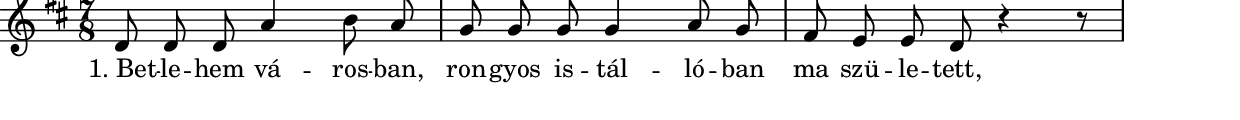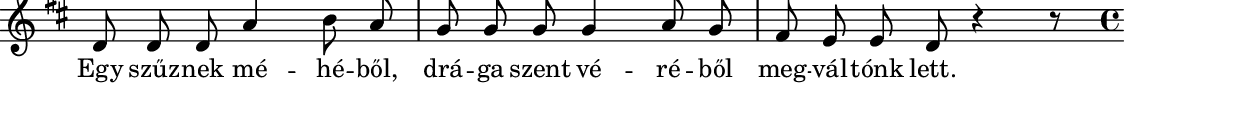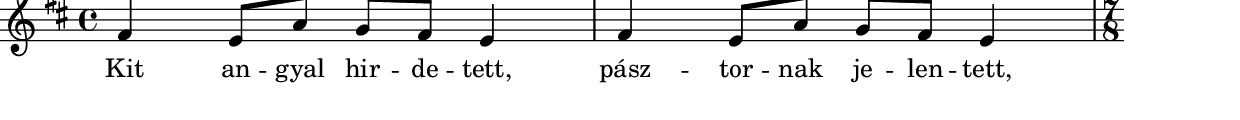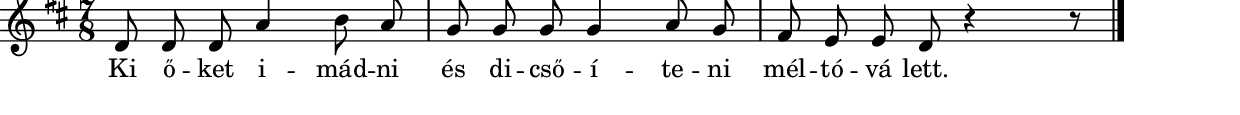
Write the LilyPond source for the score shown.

% MusicXML to Lilypond converter by Kovi

szovegAAA = \lyricmode {  "1. Bet" -- "le" -- "hem" "vá" -- "ros" -- "ban," "ron" -- "gyos" "is" -- "tál" -- "ló" -- "ban" "ma" "szü" -- "le" -- "tett," "Egy" "szűz" -- "nek" "mé" -- "hé" -- "ből," "drá" -- "ga" "szent" "vé" -- "ré" -- "ből" "meg" -- "vál" -- "tónk" "lett." "Kit" "an" -- "gyal" "hir" -- "de" -- "tett," "pász" -- "tor" -- "nak" "je" -- "len" -- "tett," "Ki" "ő" -- "ket" "i" -- "mád" -- "ni" "és" "di" -- "cső" -- "í" -- "te" -- "ni" "mél" -- "tó" -- "vá" "lett."  }

% Analyzing...
% 1 parts
% 1 Staff
% forceBassClefActive = 
melody = {
% 66 notes in the part
% 1 voices

\new Staff
\new Voice {
% 66 notes
% 11 mesaures

% Measure 1
\clef "treble"
\key d \major
\time 7/8 
d'8 d'8 d'8 a'4 b'8 a'8 
% Measure 2
g'8 g'8 g'8 g'4 a'8 g'8 
% Measure 3
fis'8 e'8 e'8 d'8 r4 r8 
% Measure 4
\break
d'8 d'8 d'8 a'4 b'8 a'8 
% Measure 5
g'8 g'8 g'8 g'4 a'8 g'8 
% Measure 6
fis'8 e'8 e'8 d'8 r4 r8 \bar ":|" 
% Measure 7
\break
\time 4/4 
fis'4 e'8 a'8 g'8 fis'8 e'4 
% Measure 8
fis'4 e'8 a'8 g'8 fis'8 e'4 
% Measure 9
\break
\time 7/8 
d'8 d'8 d'8 a'4 b'8 a'8 
% Measure 10
g'8 g'8 g'8 g'4 a'8 g'8 
% Measure 11
fis'8 e'8 e'8 d'8 r4 r8 \bar "|." 
} % voice
\addlyrics { \szovegAAA }

} % melody


harmonies = \chordmode {
% 16 chords
\germanChords
d4 s4 s4 s8 g4 s4 s4 s8 a4 s8 d4 s4 d4 s4 s4 s8 g4 s4 s4 s8 a4 s8 d4 s4 d4 s4 a4 s4 d4 s4 a4 s4 d4 s4 s4 s8 g4 s4 s4 s8 a4 s8 d4
}

\include "../../definitions.ly"
